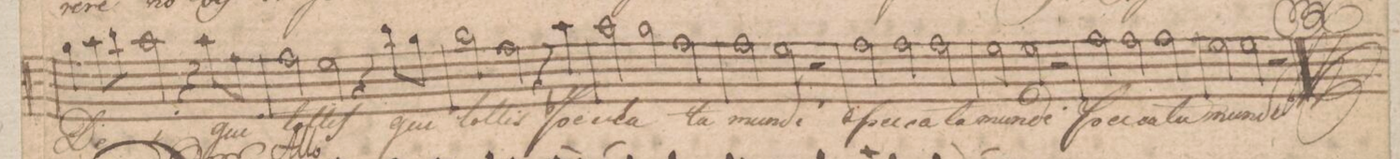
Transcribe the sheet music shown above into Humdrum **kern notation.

**kern	**text	**dynam
*I"Canto	*	*
*clefC1	*	*
*k[f#c#]	*	*
*M3/2	*	*
4ee\	De-	.
8ff#\L	.	.
8gg\J	.	.
2ff#\	-i	.
4r	.	.
8ff#\L	qui	.
8dd\J	.	.
=41	=41	=41
2dd\	tol-	.
2cc#\	-liſ	.
4r	.	.
8gg\L	qui	.
8ee\J	.	.
=42	=42	=42
2ee\	tol-	.
2dd\	-lis	.
4r	.	.
4ff#\	pec-	.
=43	=43	=43
2ff#\	-ca-	.
2ee\	.	.
2dd\	-ta	.
=44	=44	=44
2dd\	mun-	.
2cc#\	-di	.
2r	.	.
=45	=45	=45
2dd\	pe-	.
2dd\	-ca-	.
2dd\	-ta	.
=46	=46	=46
2cc#\	mun-	.
2cc#\	-di	.
2r	.	.
=47	=47	=47
2dd\	pe-	.
2dd\	-ca-	.
2dd\	-ta	.
=48	=48	=48
2cc#\	mun-	.
2cc#\	-di	.
2r	.	.
==	==	==
*-	*-	*-
